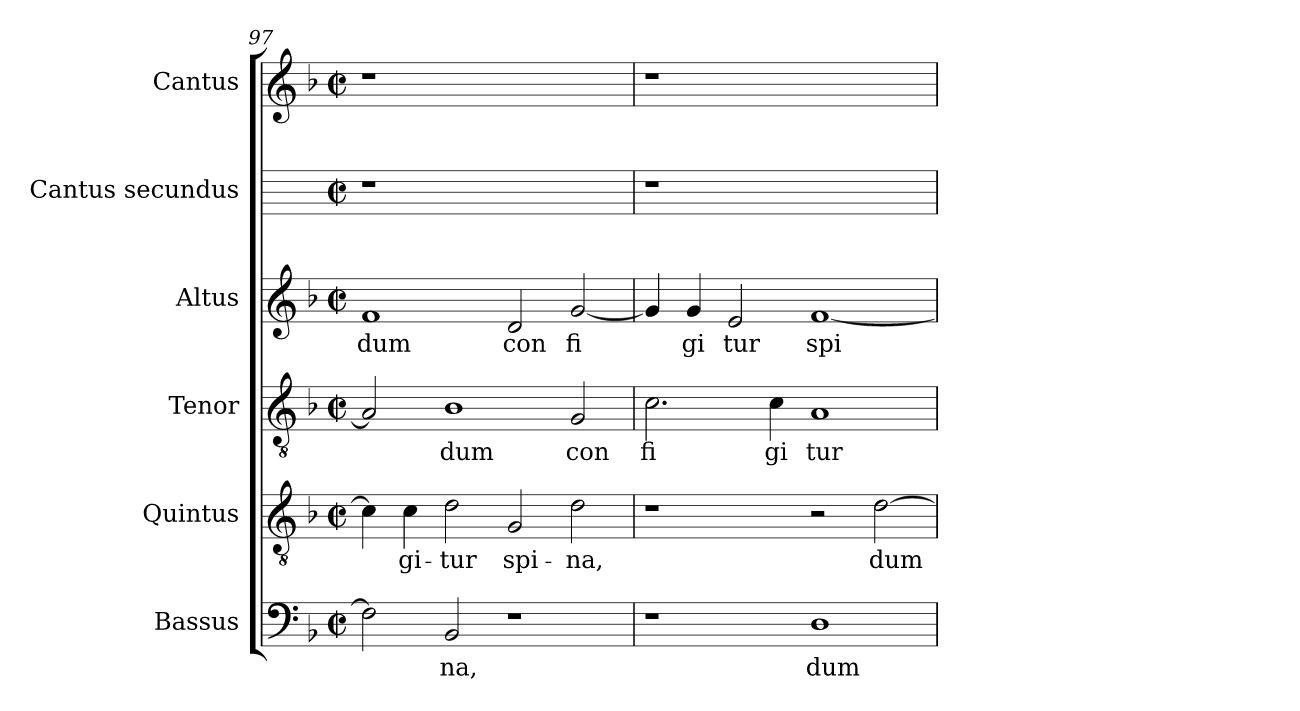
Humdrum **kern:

**kern	**text	**kern	**text	**kern	**text	**kern	**text	**kern	**kern
*part6	*part6	*part5	*part5	*part4	*part4	*part3	*part3	*part2	*part1
*staff6	*staff6	*staff5	*staff5	*staff4	*staff4	*staff3	*staff3	*staff2	*staff1
*I"Bassus	*	*I"Quintus	*	*I"Tenor	*	*I"Altus	*	*I"Cantus  secundus	*I"Cantus
*I'B	*	*I'Q	*	*I'T	*	*I'A	*	*	*I'C
!!LO:LB:g=z
*clefF4	*	*clefGv2	*	*clefGv2	*	*clefG2	*	*	*clefG2
*k[b-]	*	*k[b-]	*	*k[b-]	*	*k[b-]	*	*k[]	*k[b-]
*F:	*	*F:	*	*F:	*	*F:	*	*C:	*F:
*M2/2	*	*M2/2	*	*M2/2	*	*M2/2	*	*M2/2	*M2/2
*met(c|)	*	*met(c|)	*	*met(c|)	*	*met(c|)	*	*met(c|)	*met(c|)
=97	=97	=97	=97	=97	=97	=97	=97	=97	=97
!	!LO:LY:b:cj	!	!LO:LY:b:cj	!	!LO:LY:b:cj	!	!LO:LY:b:cj	!	!
2F\]	.	4c\]	.	2A/]	.	1f	dum	1r	1r
!	!	!	!LO:LY:b:cj	!	!	!	!	!	!
.	.	4c\	gi-	.	.	.	.	.	.
!	!LO:LY:b:cj	!	!LO:LY:b:cj	!	!LO:LY:b:cj	!	!	!	!
2BB-/	na,	2d\	-tur	1B-	dum	.	.	.	.
!	!	!	!LO:LY:b:cj	!	!	!	!LO:LY:b:cj	!	!
1r	.	2G/	spi-	.	.	2d/	con	1ryy	1ryy
!	!	!	!LO:LY:b:cj	!	!LO:LY:b:cj	!	!LO:LY:b:cj	!	!
.	.	2d\	-na,	2G/	con	[<2g/	fi	.	.
=98	=98	=98	=98	=98	=98	=98	=98	=98	=98
!	!	!	!	!	!LO:LY:b:cj	!	!LO:LY:b:cj	!	!
1r	.	1r	.	2.c\	fi	4g/]	.	1r	1r
!	!	!	!	!	!	!	!LO:LY:b:cj	!	!
.	.	.	.	.	.	4g/	gi	.	.
!	!	!	!	!	!	!	!LO:LY:b:cj	!	!
.	.	.	.	.	.	2e/	tur	.	.
!	!	!	!	!	!LO:LY:b:cj	!	!	!	!
.	.	.	.	4c\	gi	.	.	.	.
!	!LO:LY:b:cj	!	!	!	!LO:LY:b:cj	!	!LO:LY:b:cj	!	!
1D	dum	2r	.	1A	tur	[<1f	spi	1ryy	1ryy
!	!	!	!LO:LY:b:cj	!	!	!	!	!	!
.	.	[>2d\	dum	.	.	.	.	.	.
=	=	=	=	=	=	=	=	=	=
*-	*-	*-	*-	*-	*-	*-	*-	*-	*-
